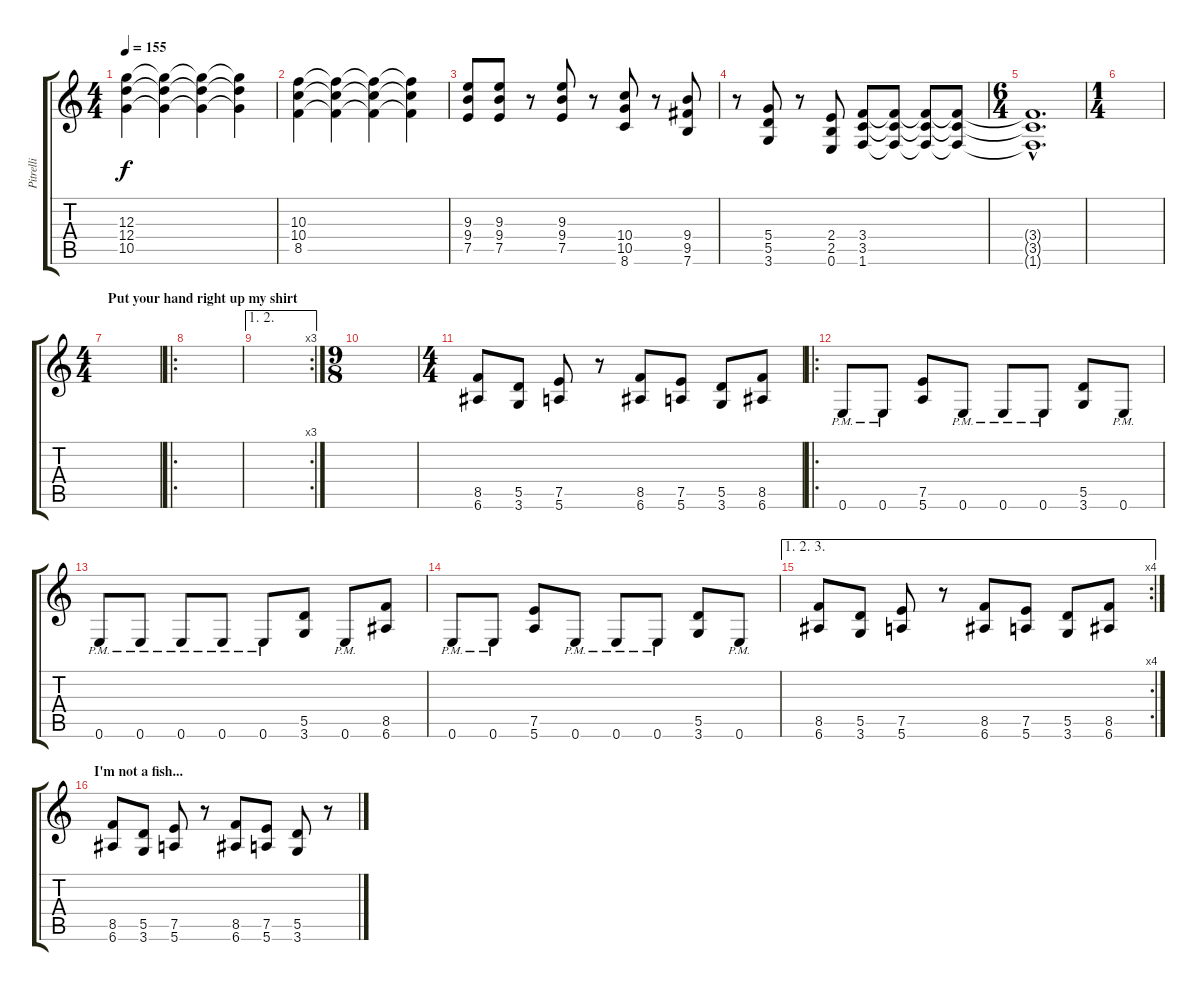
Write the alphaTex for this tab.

\track ("Pitrelli" "Pitrelli") {instrument distortionguitar}
\staff {score tabs}
\tuning (E4 B3 G3 D3 A2 E2) {hide}
\ts (4 4)
\tempo 155
\clef g2
\ks c
(12.3 12.4 10.5).4{dy f} (12.3{t} 12.4{t} 10.5{t}).4 (12.3{t} 12.4{t} 10.5{t}).4 (12.3{t} 12.4{t} 10.5{t}).4 |
(10.3 10.4 8.5).4 (10.3{t} 10.4{t} 8.5{t}).4 (10.3{t} 10.4{t} 8.5{t}).4 (10.3{t} 10.4{t} 8.5{t}).4 |
(9.3 9.4 7.5).8 (9.3 9.4 7.5).8 r.8 (9.3 9.4 7.5).8 r.8 (10.4 10.5 8.6).8 r.8 (9.4 9.5 7.6).8 |
r.8 (5.4 5.5 3.6).8 r.8 (2.4 2.5 0.6).8 (3.4 3.5 1.6).8 (3.4{t} 3.5{t} 1.6{t}).8 (3.4{t} 3.5{t} 1.6{t}).8 (3.4{t} 3.5{t} 1.6{t}).8 |
\ts (6 4)
(3.4{hac t} 3.5{hac t} 1.6{hac t}).1{d} |
\ts (1 4)
|
\ts (4 4)
\section ("" "Put your hand right up my shirt")
|
\ro
|
\ae (1 2)
\rc 3
|
\ts (9 8)
|
\ts (4 4)
(8.5 6.6).8 (5.5 3.6).8 (7.5 5.6).8 r.8 (8.5 6.6).8 (7.5 5.6).8 (5.5 3.6).8 (8.5 6.6).8 |
\ro
0.6{pm}.8 0.6{pm}.8 (7.5 5.6).8 0.6{pm}.8 0.6{pm}.8 0.6{pm}.8 (5.5 3.6).8 0.6{pm}.8 |
0.6{pm}.8 0.6{pm}.8 0.6{pm}.8 0.6{pm}.8 0.6{pm}.8 (5.5 3.6).8 0.6{pm}.8 (8.5 6.6).8 |
0.6{pm}.8 0.6{pm}.8 (7.5 5.6).8 0.6{pm}.8 0.6{pm}.8 0.6{pm}.8 (5.5 3.6).8 0.6{pm}.8 |
\ae (1 2 3)
\rc 4
(8.5 6.6).8 (5.5 3.6).8 (7.5 5.6).8 r.8 (8.5 6.6).8 (7.5 5.6).8 (5.5 3.6).8 (8.5 6.6).8 |
\section ("" "I'm not a fish...")
(8.5 6.6).8 (5.5 3.6).8 (7.5 5.6).8 r.8 (8.5 6.6).8 (7.5 5.6).8 (5.5 3.6).8 r.8
